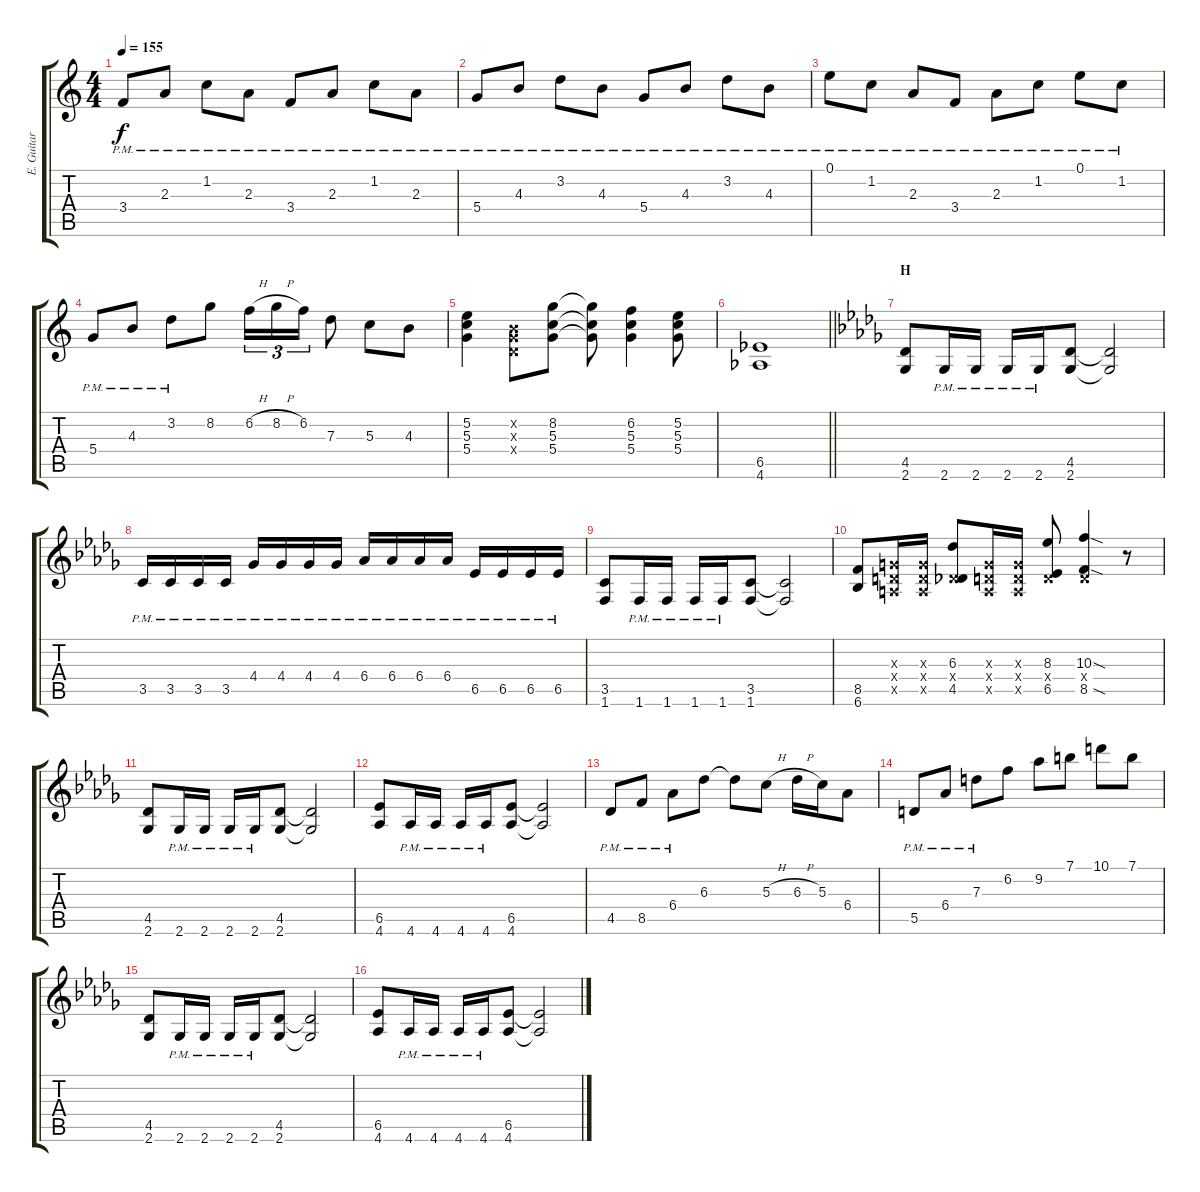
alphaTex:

\track ("E. Guitar I" "E. Guitar ") {instrument overdrivenguitar}
\staff {score tabs}
\tuning (E4 B3 G3 D3 A2 E2) {hide}
\ts (4 4)
\tempo 155
\clef g2
\ks c
3.4{pm}.8{dy f} 2.3{pm}.8 1.2{pm}.8 2.3{pm}.8 3.4{pm}.8 2.3{pm}.8 1.2{pm}.8 2.3{pm}.8 |
5.4{pm}.8 4.3{pm}.8 3.2{pm}.8 4.3{pm}.8 5.4{pm}.8 4.3{pm}.8 3.2{pm}.8 4.3{pm}.8 |
0.1{pm}.8 1.2{pm}.8 2.3{pm}.8 3.4{pm}.8 2.3{pm}.8 1.2{pm}.8 0.1{pm}.8 1.2{pm}.8 |
5.4{pm}.8 4.3{pm}.8 3.2{pm}.8 8.2.8 6.2{h}.16{tu (3 2)} 8.2{h}.16{tu (3 2)} 6.2.16{tu (3 2)} 7.3.8 5.3.8 4.3.8 |
(5.2 5.3 5.4).4 (0.2{x} 0.3{x} 0.4{x}).8 (8.2 5.3 5.4).8 (8.2{t} 5.3{t} 5.4{t}).8 (6.2 5.3 5.4).4 (5.2 5.3 5.4).8 |
\barLineRight lightlight
(6.5{acc b} 4.6{acc b}).1 |
\section ("" "H")
\ks db
(4.5 2.6).8 2.6{pm}.16 2.6{pm}.16 2.6{pm}.16 2.6{pm}.16 (4.5 2.6).8 (4.5{t} 2.6{t}).2 |
3.5{pm}.16 3.5{pm}.16 3.5{pm}.16 3.5{pm}.16 4.4{pm}.16 4.4{pm}.16 4.4{pm}.16 4.4{pm}.16 6.4{pm}.16 6.4{pm}.16 6.4{pm}.16 6.4{pm}.16 6.5{pm}.16 6.5{pm}.16 6.5{pm}.16 6.5{pm}.16 |
(3.5 1.6).8 1.6{pm}.16 1.6{pm}.16 1.6{pm}.16 1.6{pm}.16 (3.5 1.6).8 (3.5{t} 1.6{t}).2 |
(8.5 6.6).8 (0.3{x} 0.4{x} 0.5{x}).16 (0.3{x} 0.4{x} 0.5{x}).16 (6.3 0.4{x} 4.5).8 (0.3{x} 0.4{x} 0.5{x}).16 (0.3{x} 0.4{x} 0.5{x}).16 (8.3 0.4{x} 6.5).8 (10.3{sod} 0.4{x} 8.5{sod}).4 r.8 |
(4.5 2.6).8 2.6{pm}.16 2.6{pm}.16 2.6{pm}.16 2.6{pm}.16 (4.5 2.6).8 (4.5{t} 2.6{t}).2 |
(6.5 4.6).8 4.6{pm}.16 4.6{pm}.16 4.6{pm}.16 4.6{pm}.16 (6.5 4.6).8 (6.5{t} 4.6{t}).2 |
4.5{pm}.8 8.5{pm}.8 6.4{pm}.8 6.3.8 6.3{t}.8 5.3{h}.8 6.3{h}.16 5.3.16 6.4.8 |
5.5{pm}.8 6.4{pm}.8 7.3{pm}.8 6.2.8 9.2.8 7.1.8 10.1.8 7.1.8 |
(4.5 2.6).8 2.6{pm}.16 2.6{pm}.16 2.6{pm}.16 2.6{pm}.16 (4.5 2.6).8 (4.5{t} 2.6{t}).2 |
(6.5 4.6).8 4.6{pm}.16 4.6{pm}.16 4.6{pm}.16 4.6{pm}.16 (6.5 4.6).8 (6.5{t} 4.6{t}).2
